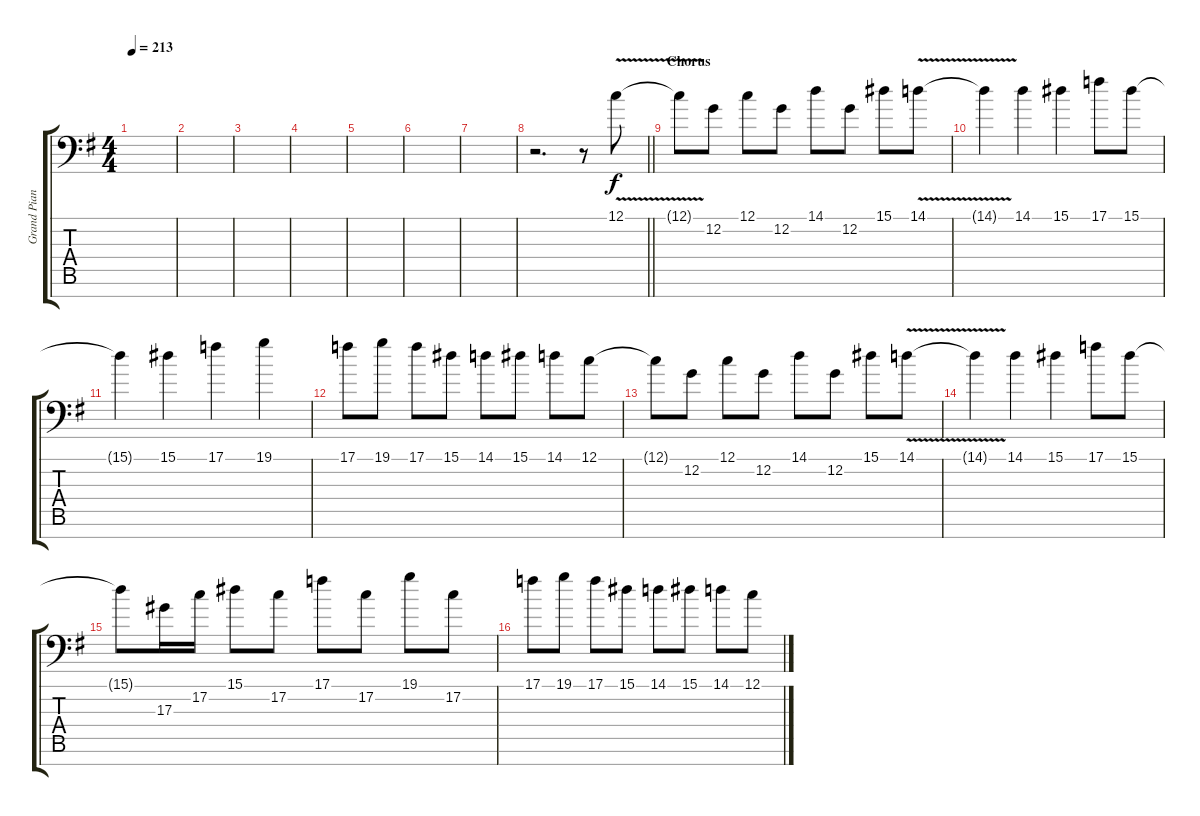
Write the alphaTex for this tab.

\track ("Grand Piano" "Grand Pian") {instrument electricgrandpiano}
\staff {score tabs}
\tuning (C4 G3 Eb3 Bb2 F2 C2 G1) {hide}
\ts (4 4)
\tempo 213
\clef f4
\ks eminor
|
|
|
|
|
|
|
\barLineRight lightlight
r.2{d} r.8 12.1{v}.8 |
\section ("" "Chorus")
12.1{t}.8 12.2.8 12.1.8 12.2.8 14.1.8 12.2.8 15.1.8 14.1{v}.8 |
14.1{t}.4 14.1.4 15.1.4 17.1.8 15.1.8 |
15.1{t}.4 15.1.4 17.1.4 19.1.4 |
17.1.8 19.1.8 17.1.8 15.1.8 14.1.8 15.1.8 14.1.8 12.1.8 |
12.1{t}.8 12.2.8 12.1.8 12.2.8 14.1.8 12.2.8 15.1.8 14.1{v}.8 |
14.1{t}.4 14.1.4 15.1.4 17.1.8 15.1.8 |
15.1{t}.8 17.3.16 17.2.16 15.1.8 17.2.8 17.1.8 17.2.8 19.1.8 17.2.8 |
17.1.8 19.1.8 17.1.8 15.1.8 14.1.8 15.1.8 14.1.8 12.1.8
